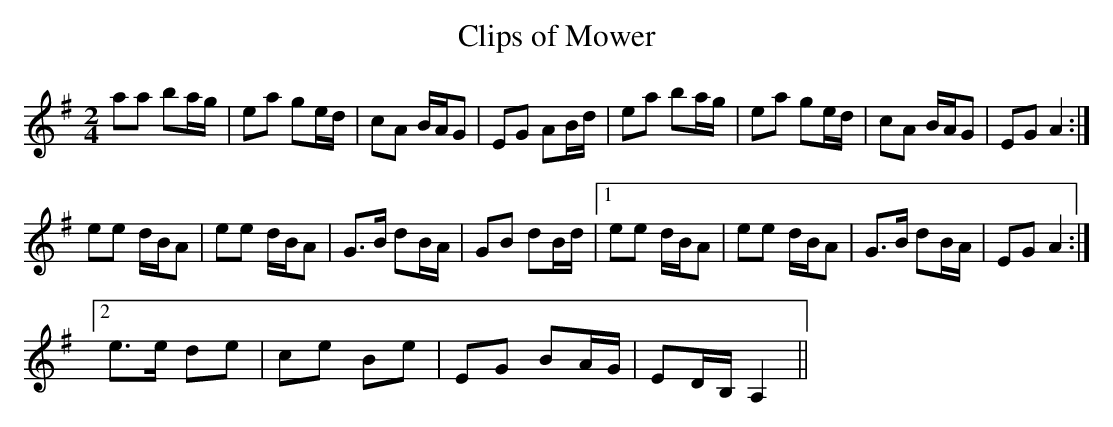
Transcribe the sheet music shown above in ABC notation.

X:1
T:Clips of Mower
M:2/4
L:1/8
K:Ador
aa ba/g/|ea ge/d/|cA B/A/G|EG AB/d/|ea ba/g/|ea ge/d/|cA B/A/G|EG A2:|
ee d/B/A|ee d/B/A|G>B dB/A/|GB dB/d/|[1 ee d/B/A|ee d/B/A|G>B dB/A/|EG A2:|
[2 e>e de|ce Be|EG BA/G/|ED/B,/ A,2||
